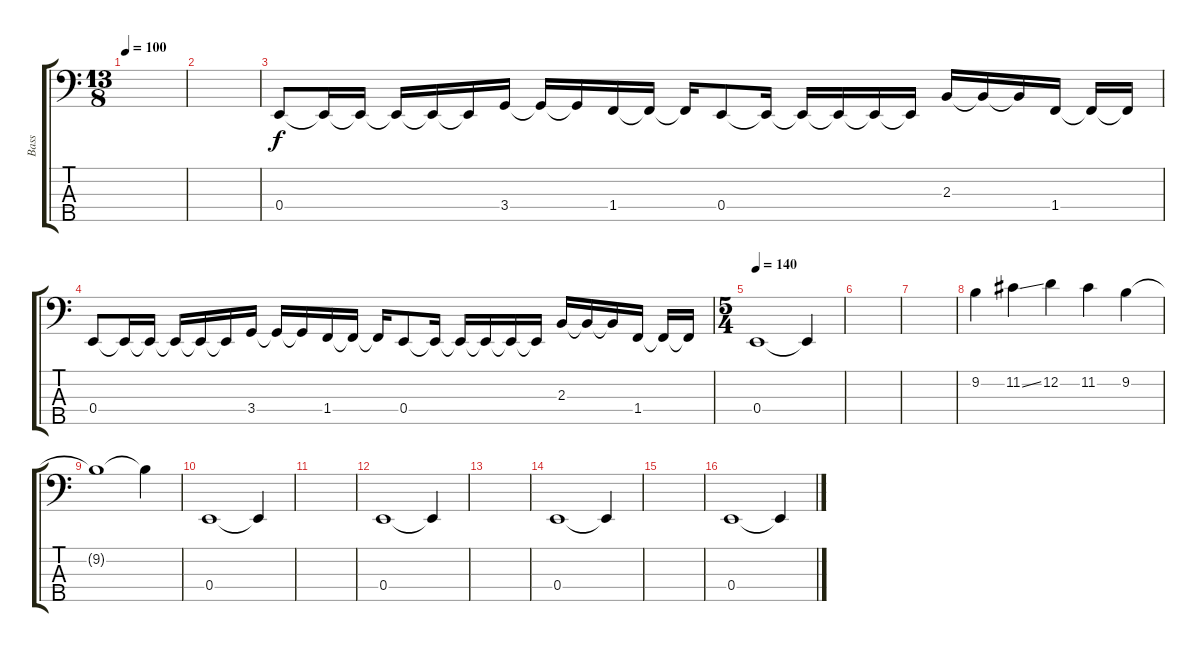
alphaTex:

\track ("Bass" "Bass") {instrument slapbass1}
\staff {score tabs}
\tuning (G2 D2 A1 E1 B0) {hide}
\ts (13 8)
\tempo 100
\clef f4
\ks c
|
|
0.4.8 0.4{t}.16 0.4{t}.16 0.4{t}.16 0.4{t}.16 0.4{t}.16 3.4.16 3.4{t}.16 3.4{t}.16 1.4.16 1.4{t}.16 1.4{t}.16 0.4.8 0.4{t}.16 0.4{t}.16 0.4{t}.16 0.4{t}.16 0.4{t}.16 2.3.16 2.3{t}.16 2.3{t}.16 1.4.16 1.4{t}.16 1.4{t}.16 |
0.4.8 0.4{t}.16 0.4{t}.16 0.4{t}.16 0.4{t}.16 0.4{t}.16 3.4.16 3.4{t}.16 3.4{t}.16 1.4.16 1.4{t}.16 1.4{t}.16 0.4.8 0.4{t}.16 0.4{t}.16 0.4{t}.16 0.4{t}.16 0.4{t}.16 2.3.16 2.3{t}.16 2.3{t}.16 1.4.16 1.4{t}.16 1.4{t}.16 |
\ts (5 4)
\tempo 140
0.4.1 0.4{t}.4 |
|
|
9.2.4 11.2{ss}.4 12.2.4 11.2.4 9.2.4 |
9.2{t}.1 9.2{t}.4 |
0.4.1 0.4{t}.4 |
|
0.4.1 0.4{t}.4 |
|
0.4.1 0.4{t}.4 |
|
0.4.1 0.4{t}.4
